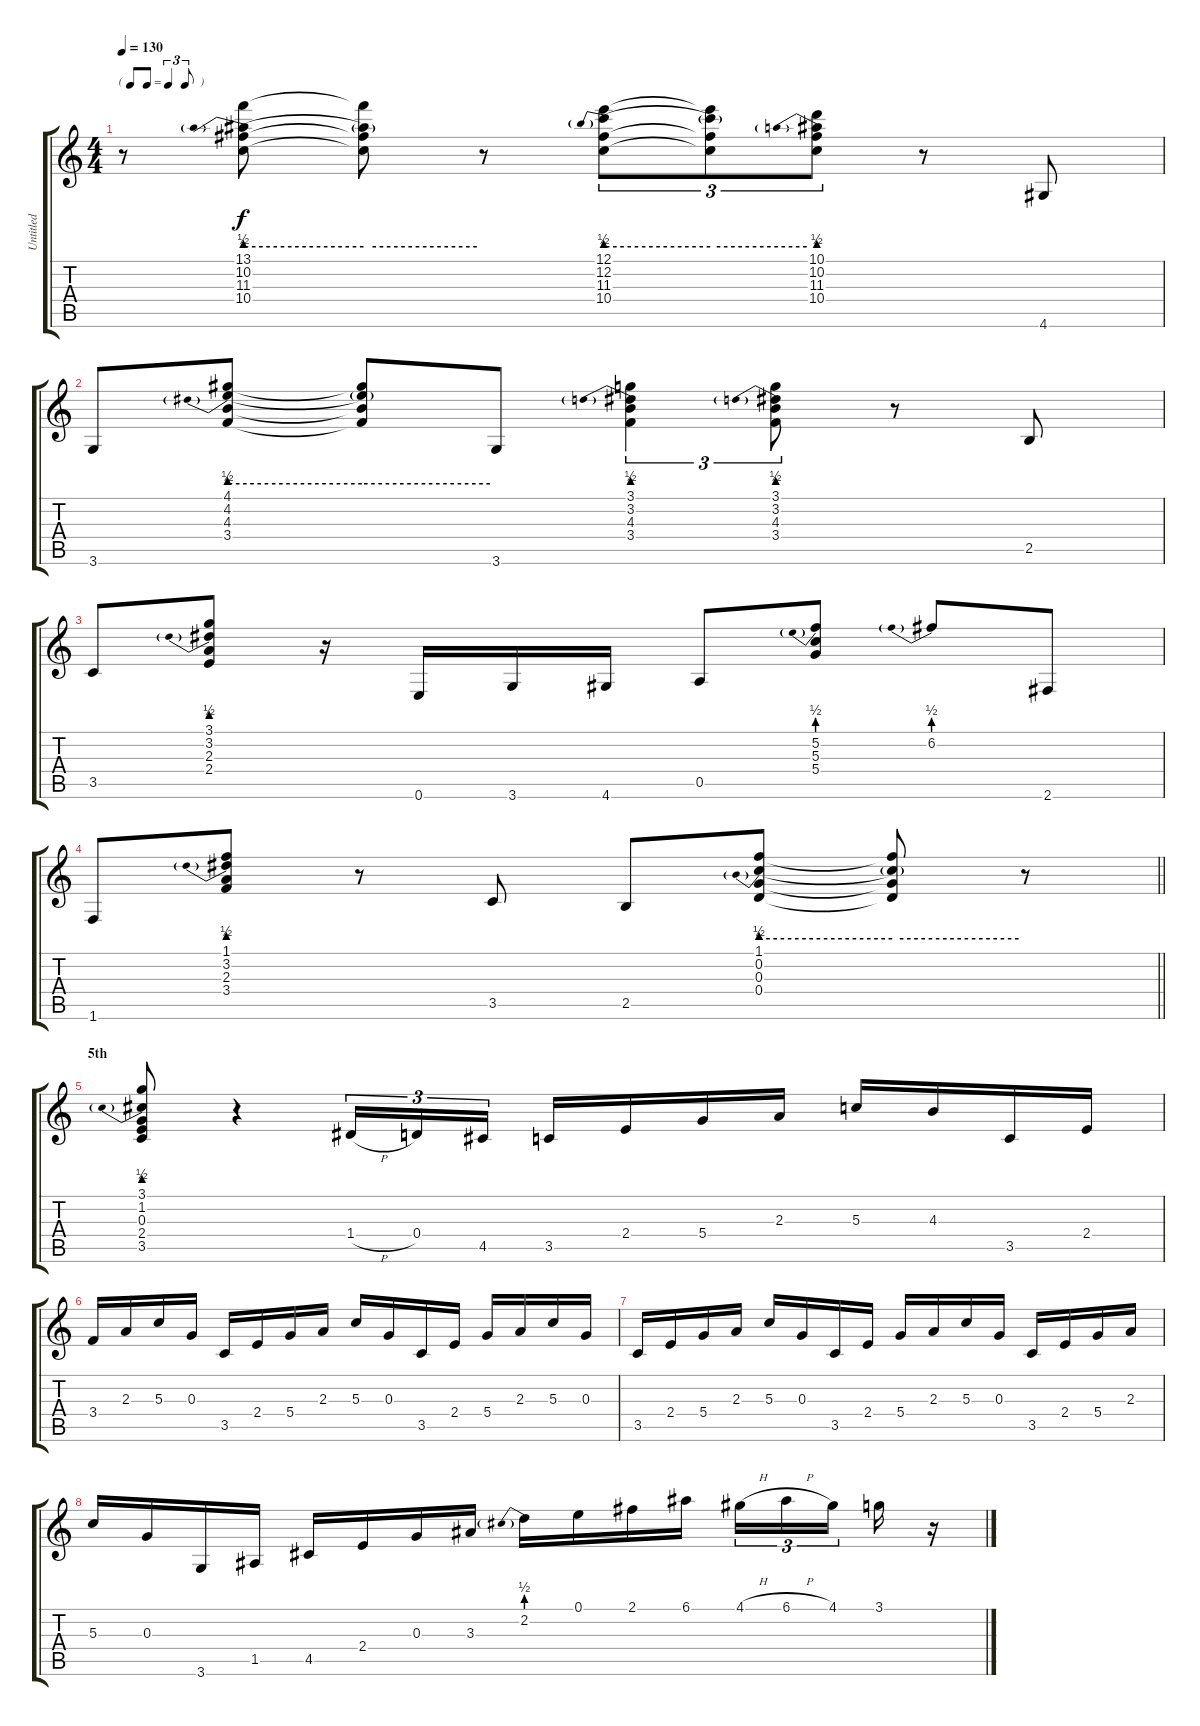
\track ("Untitled" "Untitled") {instrument acousticguitarsteel}
\staff {score tabs}
\tuning (E4 B3 G3 D3 A2 E2) {hide}
\ts (4 4)
\tf triplet8th
\tempo 130
\clef g2
\ks c
r.8{dy f} (13.1 10.2{be (prebend 0 2 60 2)} 11.3 10.4).8 (13.1{t} 10.2{be (hold 0 2 60 2) t} 11.3{t} 10.4{t}).8 r.8 (12.1 12.2{be (prebend 0 2 60 2)} 11.3 10.4).8{tu (3 2)} (12.1{t} 12.2{be (hold 0 2 60 2) t} 11.3{t} 10.4{t}).8{tu (3 2)} (10.1 10.2{be (prebend 0 2 60 2)} 11.3 10.4).8{tu (3 2)} r.8 4.6.8 |
3.6.8 (4.1 4.2{be (prebend 0 2 60 2)} 4.3 3.4).8 (4.1{t} 4.2{be (hold 0 2 60 2) t} 4.3{t} 3.4{t}).8 3.6.8 (3.1 3.2{be (prebend 0 2 60 2)} 4.3 3.4).4{tu (3 2)} (3.1 3.2{be (prebend 0 2 60 2)} 4.3 3.4).8{tu (3 2)} r.8 2.5.8 |
3.5.8 (3.1 3.2{be (prebend 0 2 60 2)} 2.3 2.4).8 r.16 0.6.16 3.6.16 4.6.16 0.5.8 (5.2{be (prebend 0 2 60 2)} 5.3 5.4).8 6.2{be (prebend 0 2 60 2)}.8 2.6.8 |
\barLineRight lightlight
1.6.8 (1.1 3.2{be (prebend 0 2 60 2)} 2.3 3.4).8 r.8 3.5.8 2.5.8 (1.1 0.2{be (prebend 0 2 60 2)} 0.3 0.4).8 (1.1{t} 0.2{be (hold 0 2 60 2) t} 0.3{t} 0.4{t}).8 r.8 |
\section ("" "5th")
(3.1 1.2{be (prebend 0 2 60 2)} 0.3 2.4 3.5).8 r.4 1.4{h}.16{tu (3 2)} 0.4.16{tu (3 2)} 4.5.16{tu (3 2)} 3.5.16 2.4.16 5.4.16 2.3.16 5.3.16 4.3.16 3.5.16 2.4.16 |
3.4.16 2.3.16 5.3.16 0.3.16 3.5.16 2.4.16 5.4.16 2.3.16 5.3.16 0.3.16 3.5.16 2.4.16 5.4.16 2.3.16 5.3.16 0.3.16 |
3.5.16 2.4.16 5.4.16 2.3.16 5.3.16 0.3.16 3.5.16 2.4.16 5.4.16 2.3.16 5.3.16 0.3.16 3.5.16 2.4.16 5.4.16 2.3.16 |
5.3.16 0.3.16 3.6.16 1.5.16 4.5.16 2.4.16 0.3.16 3.3.16 2.2{be (prebend 0 2 60 2)}.16 0.1.16 2.1.16 6.1.16 4.1{h}.16{tu (3 2)} 6.1{h}.16{tu (3 2)} 4.1.16{tu (3 2) beam splitsecondary} 3.1.16 r.16
